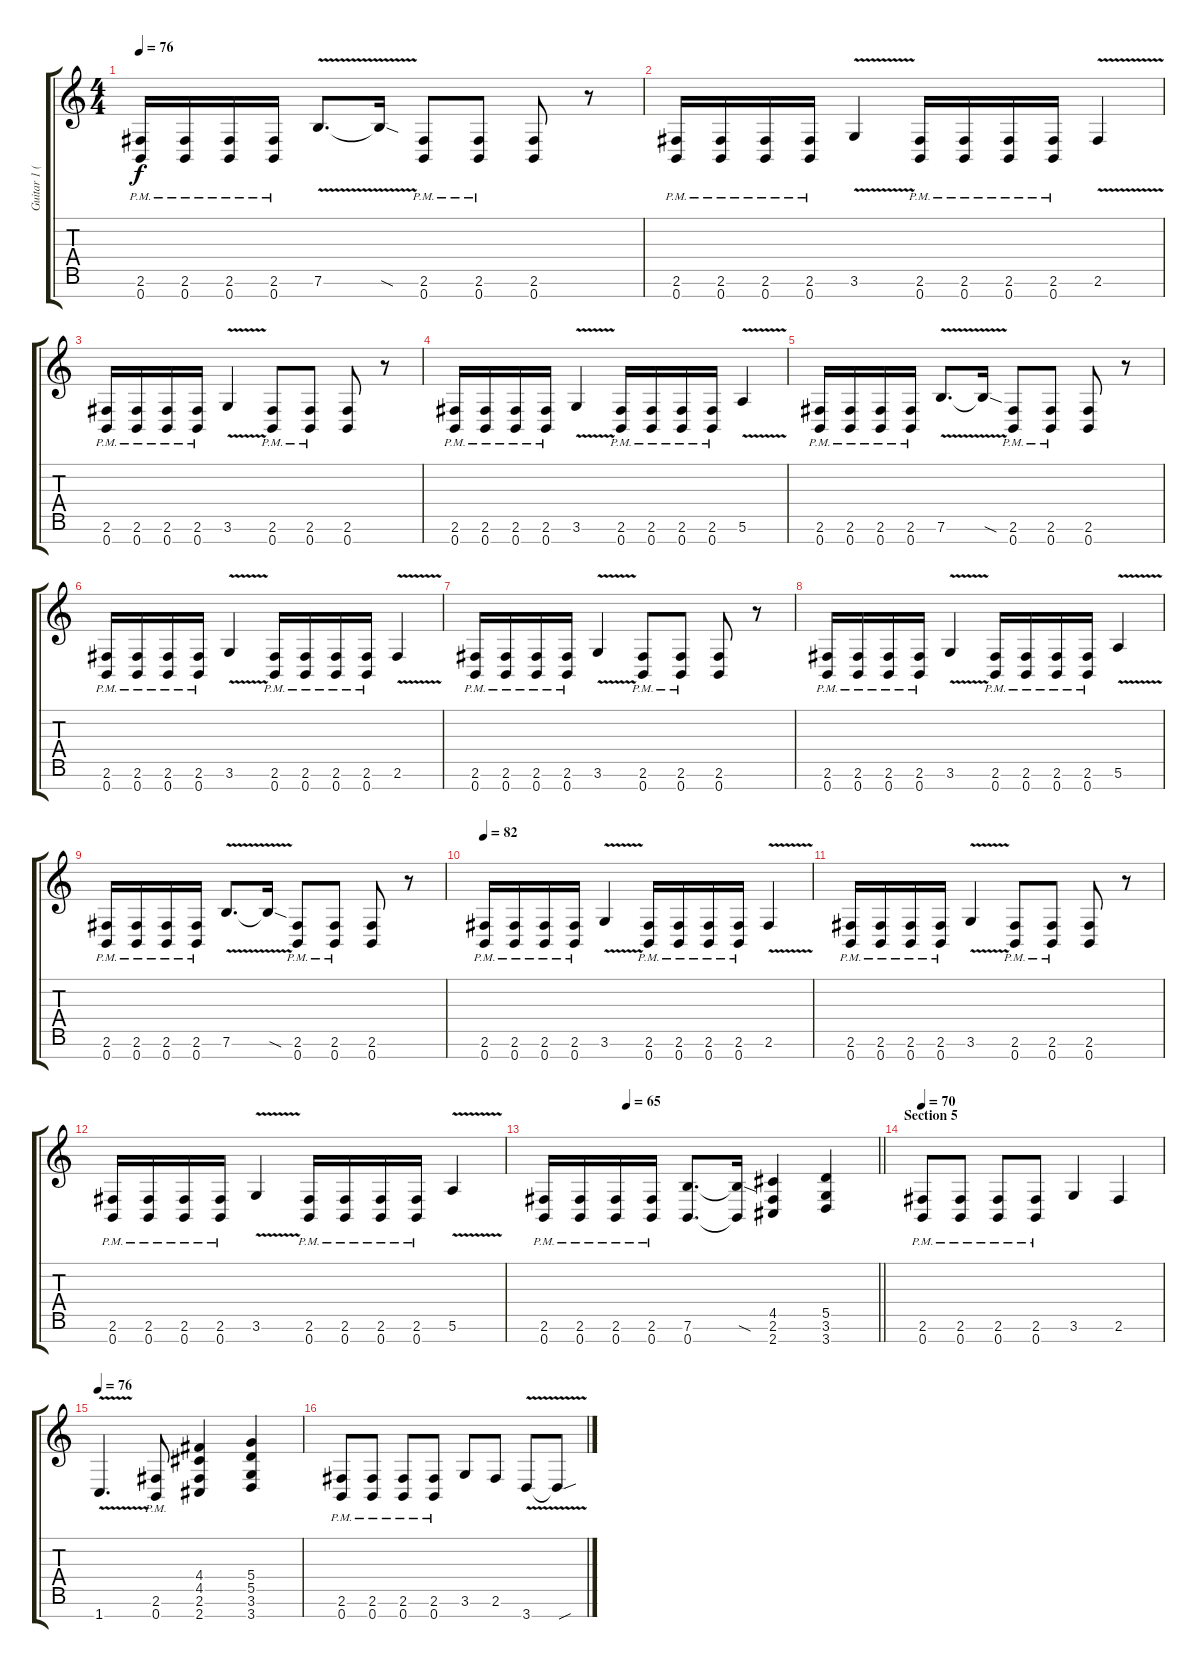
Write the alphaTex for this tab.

\track ("Guitar 1 (Distortion)" "Guitar 1 (") {instrument distortionguitar}
\staff {score tabs}
\tuning (E4 B3 G3 D3 A2 E2 B1) {hide}
\ts (4 4)
\tempo 76
\clef g2
\ks c
(2.6{pm} 0.7{pm}).16{dy f} (2.6{pm} 0.7{pm}).16 (2.6{pm} 0.7{pm}).16 (2.6{pm} 0.7{pm}).16 7.6{v}.8{d} 7.6{sod t}.16 (2.6{pm} 0.7{pm}).8 (2.6{pm} 0.7{pm}).8 (2.6 0.7).8 r.8 |
(2.6{pm} 0.7{pm}).16 (2.6{pm} 0.7{pm}).16 (2.6{pm} 0.7{pm}).16 (2.6{pm} 0.7{pm}).16 3.6{v}.4 (2.6{pm} 0.7{pm}).16 (2.6{pm} 0.7{pm}).16 (2.6{pm} 0.7{pm}).16 (2.6{pm} 0.7{pm}).16 2.6{v}.4 |
(2.6{pm} 0.7{pm}).16 (2.6{pm} 0.7{pm}).16 (2.6{pm} 0.7{pm}).16 (2.6{pm} 0.7{pm}).16 3.6{v}.4 (2.6{pm} 0.7{pm}).8 (2.6{pm} 0.7{pm}).8 (2.6 0.7).8 r.8 |
(2.6{pm} 0.7{pm}).16 (2.6{pm} 0.7{pm}).16 (2.6{pm} 0.7{pm}).16 (2.6{pm} 0.7{pm}).16 3.6{v}.4 (2.6{pm} 0.7{pm}).16 (2.6{pm} 0.7{pm}).16 (2.6{pm} 0.7{pm}).16 (2.6{pm} 0.7{pm}).16 5.6{v}.4 |
(2.6{pm} 0.7{pm}).16 (2.6{pm} 0.7{pm}).16 (2.6{pm} 0.7{pm}).16 (2.6{pm} 0.7{pm}).16 7.6{v}.8{d} 7.6{sod t}.16 (2.6{pm} 0.7{pm}).8 (2.6{pm} 0.7{pm}).8 (2.6 0.7).8 r.8 |
(2.6{pm} 0.7{pm}).16 (2.6{pm} 0.7{pm}).16 (2.6{pm} 0.7{pm}).16 (2.6{pm} 0.7{pm}).16 3.6{v}.4 (2.6{pm} 0.7{pm}).16 (2.6{pm} 0.7{pm}).16 (2.6{pm} 0.7{pm}).16 (2.6{pm} 0.7{pm}).16 2.6{v}.4 |
(2.6{pm} 0.7{pm}).16 (2.6{pm} 0.7{pm}).16 (2.6{pm} 0.7{pm}).16 (2.6{pm} 0.7{pm}).16 3.6{v}.4 (2.6{pm} 0.7{pm}).8 (2.6{pm} 0.7{pm}).8 (2.6 0.7).8 r.8 |
(2.6{pm} 0.7{pm}).16 (2.6{pm} 0.7{pm}).16 (2.6{pm} 0.7{pm}).16 (2.6{pm} 0.7{pm}).16 3.6{v}.4 (2.6{pm} 0.7{pm}).16 (2.6{pm} 0.7{pm}).16 (2.6{pm} 0.7{pm}).16 (2.6{pm} 0.7{pm}).16 5.6{v}.4 |
(2.6{pm} 0.7{pm}).16 (2.6{pm} 0.7{pm}).16 (2.6{pm} 0.7{pm}).16 (2.6{pm} 0.7{pm}).16 7.6{v}.8{d} 7.6{sod t}.16 (2.6{pm} 0.7{pm}).8 (2.6{pm} 0.7{pm}).8 (2.6 0.7).8 r.8 |
\tempo 82
(2.6{pm} 0.7{pm}).16 (2.6{pm} 0.7{pm}).16 (2.6{pm} 0.7{pm}).16 (2.6{pm} 0.7{pm}).16 3.6{v}.4 (2.6{pm} 0.7{pm}).16 (2.6{pm} 0.7{pm}).16 (2.6{pm} 0.7{pm}).16 (2.6{pm} 0.7{pm}).16 2.6{v}.4 |
(2.6{pm} 0.7{pm}).16 (2.6{pm} 0.7{pm}).16 (2.6{pm} 0.7{pm}).16 (2.6{pm} 0.7{pm}).16 3.6{v}.4 (2.6{pm} 0.7{pm}).8 (2.6{pm} 0.7{pm}).8 (2.6 0.7).8 r.8 |
(2.6{pm} 0.7{pm}).16 (2.6{pm} 0.7{pm}).16 (2.6{pm} 0.7{pm}).16 (2.6{pm} 0.7{pm}).16 3.6{v}.4 (2.6{pm} 0.7{pm}).16 (2.6{pm} 0.7{pm}).16 (2.6{pm} 0.7{pm}).16 (2.6{pm} 0.7{pm}).16 5.6{v}.4 |
\tempo (65 0.25)
\barLineRight lightlight
(2.6{pm} 0.7{pm}).16 (2.6{pm} 0.7{pm}).16 (2.6{pm} 0.7{pm}).16 (2.6{pm} 0.7{pm}).16 (7.6 0.7).8{d} (7.6{sod t} 0.7{t}).16 (4.5 2.6 2.7).4 (5.5 3.6 3.7).4 |
\section ("" "Section 5")
\tempo 70
(2.6{pm} 0.7{pm}).8 (2.6{pm} 0.7{pm}).8 (2.6{pm} 0.7{pm}).8 (2.6{pm} 0.7{pm}).8 3.6.4 2.6.4 |
\tempo 76
1.7{v}.4{d} (2.6{pm} 0.7{pm}).8 (4.4 4.5 2.6 2.7).4 (5.4 5.5 3.6 3.7).4 |
(2.6{pm} 0.7{pm}).8 (2.6{pm} 0.7{pm}).8 (2.6{pm} 0.7{pm}).8 (2.6{pm} 0.7{pm}).8 3.6.8 2.6.8 3.7{v}.8 3.7{sou t}.8
